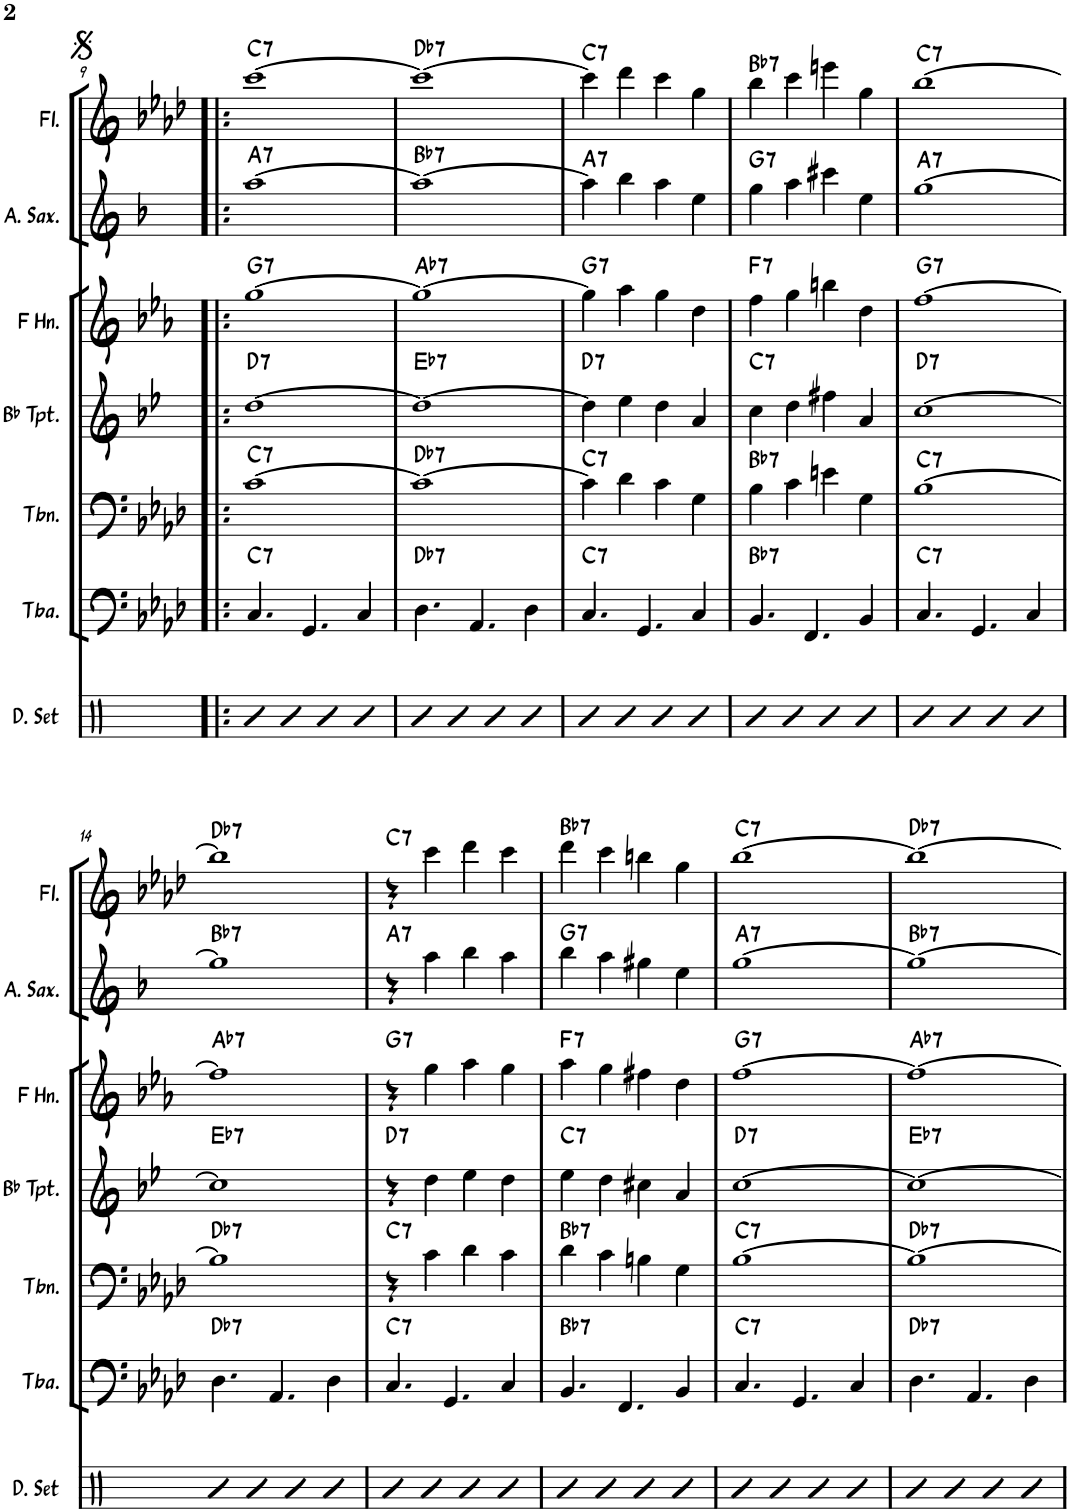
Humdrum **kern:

**kern	**kern	**harte	**kern	**harte	**kern	**harte	**kern	**harte	**kern	**harte	**kern	**harte
*part7	*part6	*part6	*part5	*part5	*part4	*part4	*part3	*part3	*part2	*part2	*part1	*part1
*staff7	*staff6	*	*staff5	*	*staff4	*	*staff3	*	*staff2	*	*staff1	*
*I"Drumset	*I"Tuba	*	*I"Trombone	*	*I"Bb Trumpet	*	*I"Horn in F	*	*I"Alto Saxophone	*	*I"Flute	*
*I'D. Set	*I'Tba.	*	*I'Tbn.	*	*I'Bb Tpt.	*	*	*	*I'A. Sax.	*	*I'Fl.	*
!!LO:PB:g=z
*clefX	*clefF4	*	*clefF4	*	*clefG2	*	*clefG2	*	*clefG2	*	*clefG2	*
*	*	*	*	*	*Trd1c2	*	*Trd4c7	*	*Trd5c9	*	*	*
*k[]	*k[b-e-a-d-]	*	*k[b-e-a-d-]	*	*k[b-e-]	*	*k[b-e-a-]	*	*k[b-]	*	*k[b-e-a-d-]	*
*M4/4	*M4/4	*	*M4/4	*	*M4/4	*	*M4/4	*	*M4/4	*	*M4/4	*
=9!|:	=9!|:	=9!|:	=9!|:	=9!|:	=9!|:	=9!|:	=9!|:	=9!|:	=9!|:	=9!|:	=9!|:	=9!|:
!	!	!LO:H:kt=7	!	!LO:H:kt=7	!	!LO:H:kt=7	!	!LO:H:kt=7	!	!LO:H:kt=7	!	!LO:H:kt=7
4R	4.C/	C:7	[1c	C:7	[1dd	D:7	[1gg	G:7	[1aa	A:7	[1ccc	C:7
4R	.	.	.	.	.	.	.	.	.	.	.	.
.	4.GG/	.	.	.	.	.	.	.	.	.	.	.
4R	.	.	.	.	.	.	.	.	.	.	.	.
4R	4C/	.	.	.	.	.	.	.	.	.	.	.
=10	=10	=10	=10	=10	=10	=10	=10	=10	=10	=10	=10	=10
!	!	!LO:H:kt=7	!	!LO:H:kt=7	!	!LO:H:kt=7	!	!LO:H:kt=7	!	!LO:H:kt=7	!	!LO:H:kt=7
4R	4.D-\	Db:7	1c_	Db:7	1dd_	Eb:7	1gg_	Ab:7	1aa_	Bb:7	1ccc_	Db:7
4R	.	.	.	.	.	.	.	.	.	.	.	.
.	4.AA-/	.	.	.	.	.	.	.	.	.	.	.
4R	.	.	.	.	.	.	.	.	.	.	.	.
4R	4D-\	.	.	.	.	.	.	.	.	.	.	.
=11	=11	=11	=11	=11	=11	=11	=11	=11	=11	=11	=11	=11
!	!	!LO:H:kt=7	!	!LO:H:kt=7	!	!LO:H:kt=7	!	!LO:H:kt=7	!	!LO:H:kt=7	!	!LO:H:kt=7
4R	4.C/	C:7	4c\]	C:7	4dd\]	D:7	4gg\]	G:7	4aa\]	A:7	4ccc\]	C:7
4R	.	.	4d-\	.	4ee-\	.	4aa-\	.	4bb-\	.	4ddd-\	.
.	4.GG/	.	.	.	.	.	.	.	.	.	.	.
4R	.	.	4c\	.	4dd\	.	4gg\	.	4aa\	.	4ccc\	.
4R	4C/	.	4G\	.	4a/	.	4dd\	.	4ee\	.	4gg\	.
=12	=12	=12	=12	=12	=12	=12	=12	=12	=12	=12	=12	=12
!	!	!LO:H:kt=7	!	!LO:H:kt=7	!	!LO:H:kt=7	!	!LO:H:kt=7	!	!LO:H:kt=7	!	!LO:H:kt=7
4R	4.BB-/	Bb:7	4B-\	Bb:7	4cc\	C:7	4ff\	F:7	4gg\	G:7	4bb-\	Bb:7
4R	.	.	4c\	.	4dd\	.	4gg\	.	4aa\	.	4ccc\	.
.	4.FF/	.	.	.	.	.	.	.	.	.	.	.
4R	.	.	4en\	.	4ff#X\	.	4bbn\	.	4ccc#X\	.	4eeen\	.
4R	4BB-/	.	4G\	.	4a/	.	4dd\	.	4ee\	.	4gg\	.
=13	=13	=13	=13	=13	=13	=13	=13	=13	=13	=13	=13	=13
!	!	!LO:H:kt=7	!	!LO:H:kt=7	!	!LO:H:kt=7	!	!LO:H:kt=7	!	!LO:H:kt=7	!	!LO:H:kt=7
4R	4.C/	C:7	[1B-	C:7	[1cc	D:7	[1ff	G:7	[1gg	A:7	[1bb-	C:7
4R	.	.	.	.	.	.	.	.	.	.	.	.
.	4.GG/	.	.	.	.	.	.	.	.	.	.	.
4R	.	.	.	.	.	.	.	.	.	.	.	.
4R	4C/	.	.	.	.	.	.	.	.	.	.	.
!!LO:LB:g=z
=14	=14	=14	=14	=14	=14	=14	=14	=14	=14	=14	=14	=14
!	!	!LO:H:kt=7	!	!LO:H:kt=7	!	!LO:H:kt=7	!	!LO:H:kt=7	!	!LO:H:kt=7	!	!LO:H:kt=7
4R	4.D-\	Db:7	1B-]	Db:7	1cc]	Eb:7	1ff]	Ab:7	1gg]	Bb:7	1bb-]	Db:7
4R	.	.	.	.	.	.	.	.	.	.	.	.
.	4.AA-/	.	.	.	.	.	.	.	.	.	.	.
4R	.	.	.	.	.	.	.	.	.	.	.	.
4R	4D-\	.	.	.	.	.	.	.	.	.	.	.
=15	=15	=15	=15	=15	=15	=15	=15	=15	=15	=15	=15	=15
!	!	!LO:H:kt=7	!	!LO:H:kt=7	!	!LO:H:kt=7	!	!LO:H:kt=7	!	!LO:H:kt=7	!	!LO:H:kt=7
4R	4.C/	C:7	4r	C:7	4r	D:7	4r	G:7	4r	A:7	4r	C:7
4R	.	.	4c\	.	4dd\	.	4gg\	.	4aa\	.	4ccc\	.
.	4.GG/	.	.	.	.	.	.	.	.	.	.	.
4R	.	.	4d-\	.	4ee-\	.	4aa-\	.	4bb-\	.	4ddd-\	.
4R	4C/	.	4c\	.	4dd\	.	4gg\	.	4aa\	.	4ccc\	.
=16	=16	=16	=16	=16	=16	=16	=16	=16	=16	=16	=16	=16
!	!	!LO:H:kt=7	!	!LO:H:kt=7	!	!LO:H:kt=7	!	!LO:H:kt=7	!	!LO:H:kt=7	!	!LO:H:kt=7
4R	4.BB-/	Bb:7	4d-\	Bb:7	4ee-\	C:7	4aa-\	F:7	4bb-\	G:7	4ddd-\	Bb:7
4R	.	.	4c\	.	4dd\	.	4gg\	.	4aa\	.	4ccc\	.
.	4.FF/	.	.	.	.	.	.	.	.	.	.	.
4R	.	.	4Bn\	.	4cc#X\	.	4ff#X\	.	4gg#X\	.	4bbn\	.
4R	4BB-/	.	4G\	.	4a/	.	4dd\	.	4ee\	.	4gg\	.
=17	=17	=17	=17	=17	=17	=17	=17	=17	=17	=17	=17	=17
!	!	!LO:H:kt=7	!	!LO:H:kt=7	!	!LO:H:kt=7	!	!LO:H:kt=7	!	!LO:H:kt=7	!	!LO:H:kt=7
4R	4.C/	C:7	[1B-	C:7	[1cc	D:7	[1ff	G:7	[1gg	A:7	[1bb-	C:7
4R	.	.	.	.	.	.	.	.	.	.	.	.
.	4.GG/	.	.	.	.	.	.	.	.	.	.	.
4R	.	.	.	.	.	.	.	.	.	.	.	.
4R	4C/	.	.	.	.	.	.	.	.	.	.	.
=18	=18	=18	=18	=18	=18	=18	=18	=18	=18	=18	=18	=18
!	!	!LO:H:kt=7	!	!LO:H:kt=7	!	!LO:H:kt=7	!	!LO:H:kt=7	!	!LO:H:kt=7	!	!LO:H:kt=7
4R	4.D-\	Db:7	1B-_	Db:7	1cc_	Eb:7	1ff_	Ab:7	1gg_	Bb:7	1bb-_	Db:7
4R	.	.	.	.	.	.	.	.	.	.	.	.
.	4.AA-/	.	.	.	.	.	.	.	.	.	.	.
4R	.	.	.	.	.	.	.	.	.	.	.	.
4R	4D-\	.	.	.	.	.	.	.	.	.	.	.
=	=	=	=	=	=	=	=	=	=	=	=	=
*-	*-	*-	*-	*-	*-	*-	*-	*-	*-	*-	*-	*-
